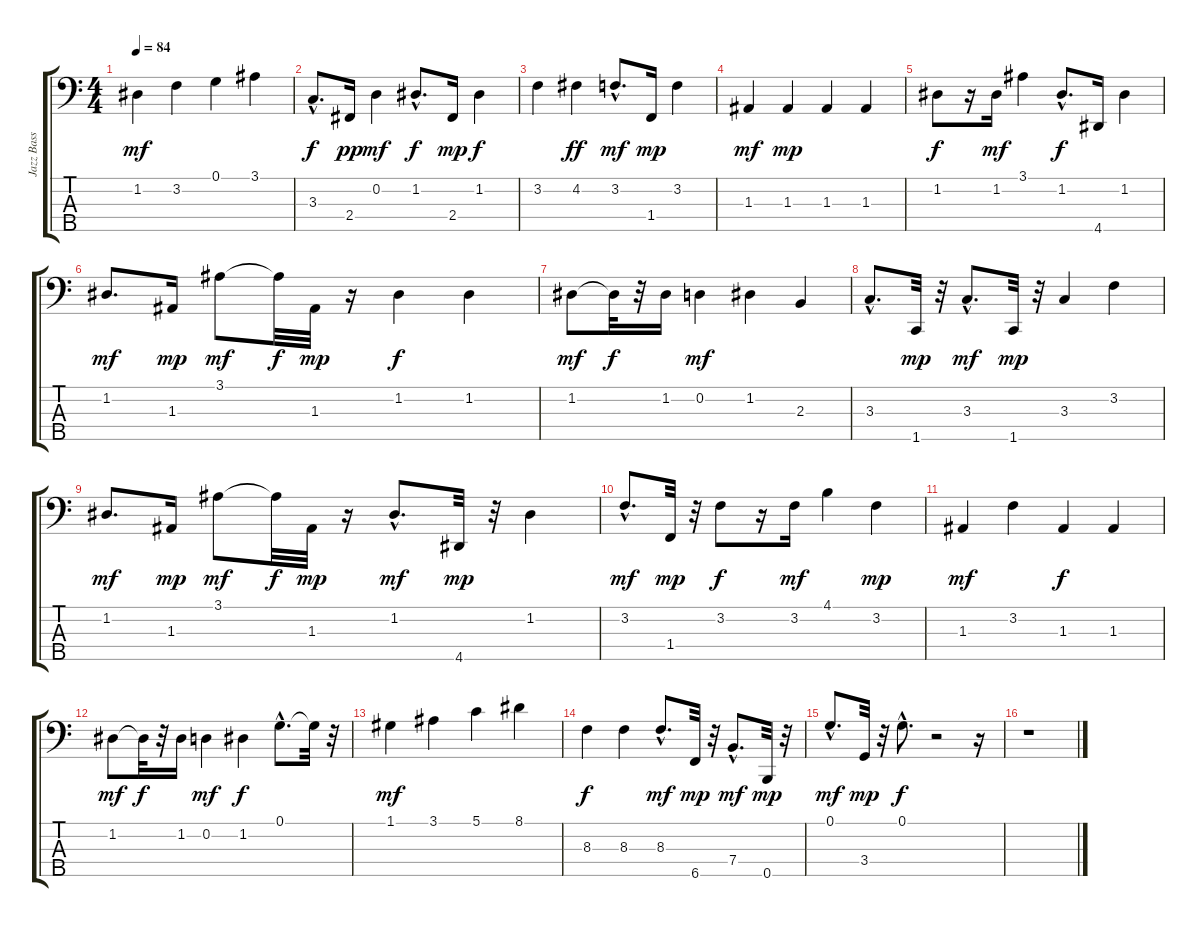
\track ("Jazz Bass" "Jazz Bass") {instrument acousticbass}
\staff {score tabs}
\tuning (G2 D2 A1 E1 B0) {hide}
\ts (4 4)
\tempo 84
\clef f4
\ks c
1.2.4{dy mf} 3.2.4 0.1.4 3.1.4 |
3.3{hac}.8{d dy f} 2.4.16{dy pp} 0.2.4{dy mf} 1.2{hac}.8{d dy f} 2.4.16{dy mp} 1.2.4{dy f} |
3.2.4 4.2.4{dy ff} 3.2{hac}.8{d dy mf} 1.4.16{dy mp} 3.2.4 |
1.3.4{dy mf} 1.3.4{dy mp} 1.3.4 1.3.4 |
1.2.8{dy f} r.16 1.2.16{dy mf} 3.1.4 1.2{hac}.8{d dy f} 4.5.16 1.2.4 |
1.2.8{d dy mf} 1.3.16{dy mp} 3.1.8{dy mf} 3.1{t}.32{dy f} 1.3.32{dy mp} r.16 1.2.4{dy f} 1.2.4 |
1.2.8{dy mf} 1.2{t}.32{dy f} r.32 1.2.16 0.2.4{dy mf} 1.2.4 2.3.4 |
3.3{hac}.8{d} 1.5.32{dy mp} r.32 3.3{hac}.8{d dy mf} 1.5.32{dy mp} r.32 3.3.4 3.2.4 |
1.2.8{d dy mf} 1.3.16{dy mp} 3.1.8{dy mf} 3.1{t}.32{dy f} 1.3.32{dy mp} r.16 1.2{hac}.8{d dy mf} 4.5.32{dy mp} r.32 1.2.4 |
3.2{hac}.8{d dy mf} 1.4.32{dy mp} r.32 3.2.8{dy f} r.16 3.2.16{dy mf} 4.1.4 3.2.4{dy mp} |
1.3.4{dy mf} 3.2.4 1.3.4{dy f} 1.3.4 |
1.2.8{dy mf} 1.2{t}.32{dy f} r.32 1.2.16 0.2.4{dy mf} 1.2.4{dy f} 0.1{hac}.8{d} 0.1{t}.32 r.32 |
1.1.4{dy mf} 3.1.4 5.1.4 8.1.4 |
8.3.4{dy f} 8.3.4 8.3{hac}.8{d dy mf} 6.5.32{dy mp} r.32 7.4{hac}.8{d dy mf} 0.5.32{dy mp} r.32 |
0.1{hac}.8{d dy mf} 3.4.32{dy mp} r.32 0.1{hac}.8{d dy f} r.2 r.16 |
r.1
